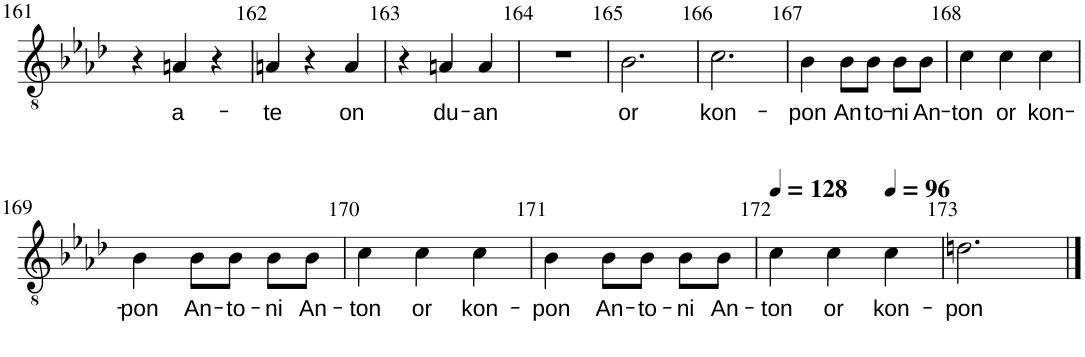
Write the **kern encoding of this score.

**kern	**text
*part1	*part1
*staff1	*staff1
*I"Ténor	*
*I'T.	*
!!LO:PB:g=z
*clefGv2	*
*k[b-e-a-d-]	*
*M3/4	*
=161	=161
4r	.
!	!LO:LY:b
4An/	-a-
4r	.
=162	=162
!	!LO:LY:b
4An/	-te
4r	.
!	!LO:LY:b
4A/	on
=163	=163
4r	.
!	!LO:LY:b
4An/	du-
!	!LO:LY:b
4A/	-an
=164	=164
2.r	.
=165	=165
!	!LO:LY:b
2.B-\	or
=166	=166
!	!LO:LY:b
2.c\	kon-
=167	=167
!	!LO:LY:b
4B-\	-pon
!	!LO:LY:b
8B-\L	-An-
!	!LO:LY:b
8B-\J	-to-
!	!LO:LY:b
8B-\L	-ni
!	!LO:LY:b
8B-\J	An-
=168	=168
!	!LO:LY:b
4c\	-ton
!	!LO:LY:b
4c\	or
!	!LO:LY:b
4c\	kon-
!!LO:LB:g=z
=169	=169
!	!LO:LY:b
4B-\	-pon
!	!LO:LY:b
8B-\L	-An-
!	!LO:LY:b
8B-\J	-to-
!	!LO:LY:b
8B-\L	-ni
!	!LO:LY:b
8B-\J	An-
=170	=170
!	!LO:LY:b
4c\	-ton
!	!LO:LY:b
4c\	or
!	!LO:LY:b
4c\	kon-
=171	=171
!	!LO:LY:b
4B-\	-pon
!	!LO:LY:b
8B-\L	-An-
!	!LO:LY:b
8B-\J	-to-
!	!LO:LY:b
8B-\L	-ni
!	!LO:LY:b
8B-\J	An-
=172	=172
*MM128	*
!	!LO:LY:b
4c\	-ton
!	!LO:LY:b
4c\	or
*MM96	*
!	!LO:LY:b
4c\	kon-
=173	=173
!	!LO:LY:b
2.dn\	-pon
==	==
*-	*-
